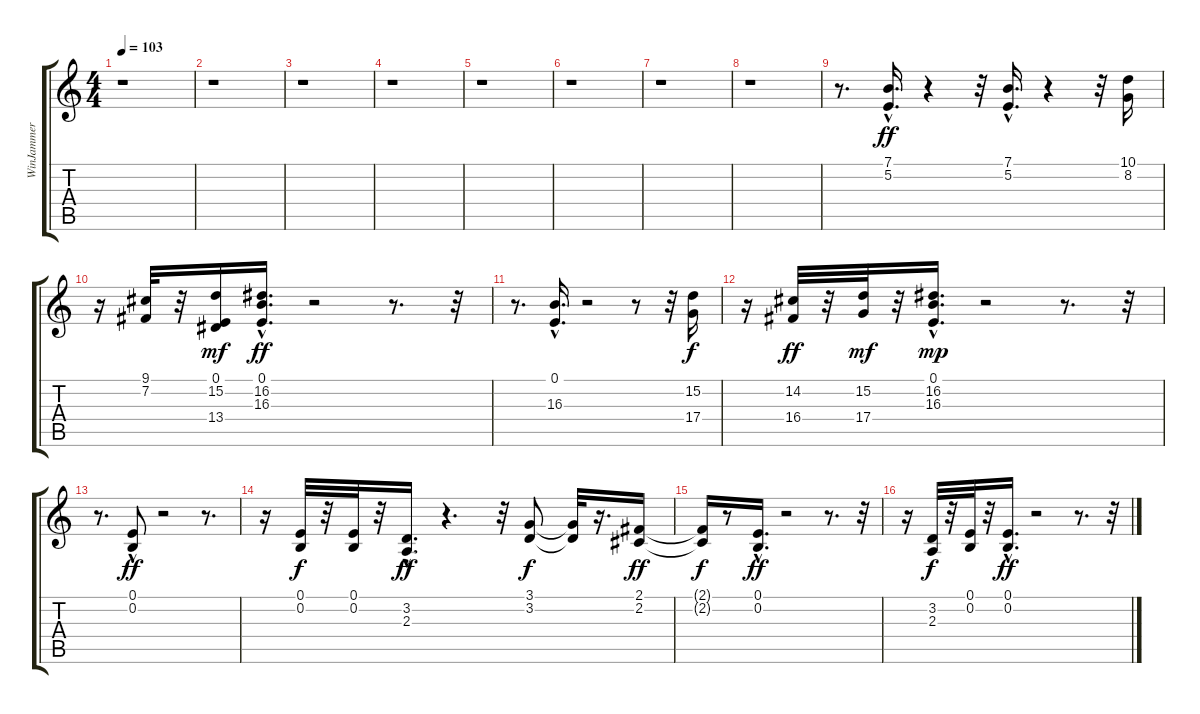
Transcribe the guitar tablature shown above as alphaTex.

\track ("WinJammer Demo" "WinJammer ") {instrument electricpiano2}
\staff {score tabs}
\tuning (E4 B3 G3 D3 A2 E2) {hide}
\ts (4 4)
\tempo 103
\clef g2
\ks c
r.1{dy mf} |
r.1 |
r.1 |
r.1 |
r.1 |
r.1 |
r.1 |
r.1 |
r.8{d} (7.1{hac} 5.2{hac}).16{d dy ff} r.4 r.32 (7.1{hac} 5.2{hac}).16{d} r.4 r.32 (10.1 8.2).16 |
r.16 (9.1 7.2).32 r.32 (0.1 15.2 13.4).16{dy mf} (0.1{hac} 16.2 16.3).16{d dy ff} r.2 r.8{d} r.32 |
r.8{d} (0.1{hac} 16.3{hac}).16{d} r.2 r.8 r.32 (15.2 17.4).16{dy f} |
r.16 (14.2 16.4).32{dy ff} r.32 (15.2 17.4).32{dy mf} r.32 (0.1{hac} 16.2 16.3{hac}).16{d dy mp} r.2 r.8{d} r.32 |
r.8{d} (0.1{hac} 0.2).8{dy ff} r.2 r.8{d} |
r.16 (0.1 0.2).32{dy f} r.32 (0.1 0.2).32 r.32 (3.2{hac} 2.3{hac}).16{d dy ff} r.4{d} r.32 (3.1 3.2).8{dy f} (3.1{t} 3.2{t}).32 r.16{d} (2.1 2.2).16{dy ff} |
(2.1{t} 2.2{t}).16{dy f} r.8 (0.1{hac} 0.2{hac}).16{d dy ff} r.2 r.8{d} r.32 |
r.16 (3.2 2.3).32{dy f} r.32 (0.1 0.2).32 r.32 (0.1 0.2{hac}).16{d dy ff} r.2 r.8{d} r.32
